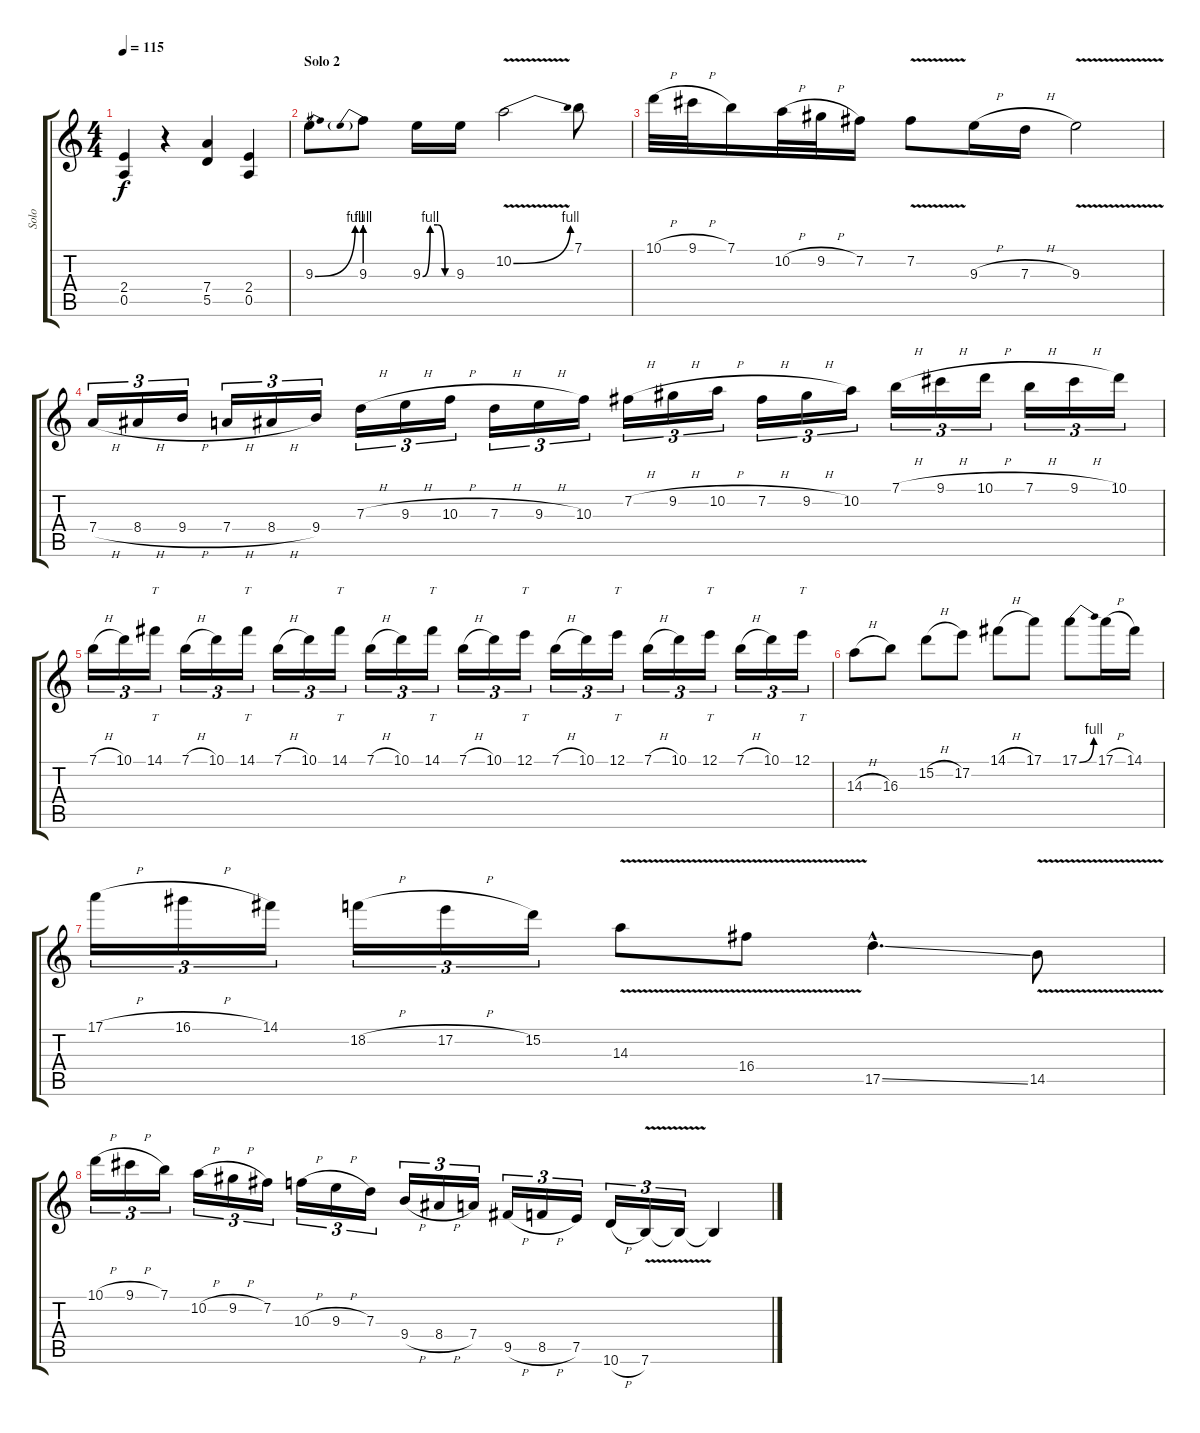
\track ("Solo" "Solo") {instrument distortionguitar}
\staff {score tabs}
\tuning (E4 B3 G3 D3 A2 E2) {hide}
\ts (4 4)
\tempo 115
\clef g2
\ks c
(2.4 0.5).4{dy f} r.4 (7.4 5.5).4 (2.4 0.5).4 |
\section ("" "Solo 2")
9.3{be (bend 0 0 60 4)}.8 9.3{be (prebend 0 4 60 4)}.8 9.3{be (custom 0 0 15 4 30 4 45 0 60 0)}.16 9.3.16 10.2{be (bend 0 0 60 4) v}.2 7.1.8 |
10.1{h}.32 9.1{h}.32 7.1.16 10.2{h}.32 9.2{h}.32 7.2.16 7.2{v}.8 9.3{h}.16 7.3{h}.16 9.3{v}.2 |
7.4{h}.16{tu (3 2)} 8.4{h}.16{tu (3 2)} 9.4{h}.16{tu (3 2)} 7.4{h}.16{tu (3 2)} 8.4{h}.16{tu (3 2)} 9.4.16{tu (3 2)} 7.3{h}.16{tu (3 2)} 9.3{h}.16{tu (3 2)} 10.3{h}.16{tu (3 2)} 7.3{h}.16{tu (3 2)} 9.3{h}.16{tu (3 2)} 10.3.16{tu (3 2)} 7.2{h}.16{tu (3 2)} 9.2{h}.16{tu (3 2)} 10.2{h}.16{tu (3 2)} 7.2{h}.16{tu (3 2)} 9.2{h}.16{tu (3 2)} 10.2.16{tu (3 2)} 7.1{h}.16{tu (3 2)} 9.1{h}.16{tu (3 2)} 10.1{h}.16{tu (3 2)} 7.1{h}.16{tu (3 2)} 9.1{h}.16{tu (3 2)} 10.1.16{tu (3 2)} |
7.1{h}.16{tu (3 2)} 10.1.16{tu (3 2)} 14.1.16{tt tu (3 2)} 7.1{h}.16{tu (3 2)} 10.1.16{tu (3 2)} 14.1.16{tt tu (3 2)} 7.1{h}.16{tu (3 2)} 10.1.16{tu (3 2)} 14.1.16{tt tu (3 2)} 7.1{h}.16{tu (3 2)} 10.1.16{tu (3 2)} 14.1.16{tt tu (3 2)} 7.1{h}.16{tu (3 2)} 10.1.16{tu (3 2)} 12.1.16{tt tu (3 2)} 7.1{h}.16{tu (3 2)} 10.1.16{tu (3 2)} 12.1.16{tt tu (3 2)} 7.1{h}.16{tu (3 2)} 10.1.16{tu (3 2)} 12.1.16{tt tu (3 2)} 7.1{h}.16{tu (3 2)} 10.1.16{tu (3 2)} 12.1.16{tt tu (3 2)} |
14.3{h}.8 16.3.8 15.2{h}.8 17.2.8 14.1{h}.8 17.1.8 17.1{be (bend 0 0 60 4)}.8 17.1{h}.16 14.1.16 |
17.1{h}.16{tu (3 2)} 16.1{h}.16{tu (3 2)} 14.1.16{tu (3 2)} 18.2{h}.16{tu (3 2)} 17.2{h}.16{tu (3 2)} 15.2.16{tu (3 2)} 14.3{v}.8 16.4{v}.8 17.5{ss hac}.4{d} 14.5{v}.8 |
10.1{h}.16{tu (3 2)} 9.1{h}.16{tu (3 2)} 7.1.16{tu (3 2)} 10.2{h}.16{tu (3 2)} 9.2{h}.16{tu (3 2)} 7.2.16{tu (3 2)} 10.3{h}.16{tu (3 2)} 9.3{h}.16{tu (3 2)} 7.3.16{tu (3 2)} 9.4{h}.16{tu (3 2)} 8.4{h}.16{tu (3 2)} 7.4.16{tu (3 2)} 9.5{h}.16{tu (3 2)} 8.5{h}.16{tu (3 2)} 7.5.16{tu (3 2)} 10.6{h}.16{tu (3 2)} 7.6{v}.16{tu (3 2)} 7.6{t}.16{tu (3 2)} 7.6{t}.4
